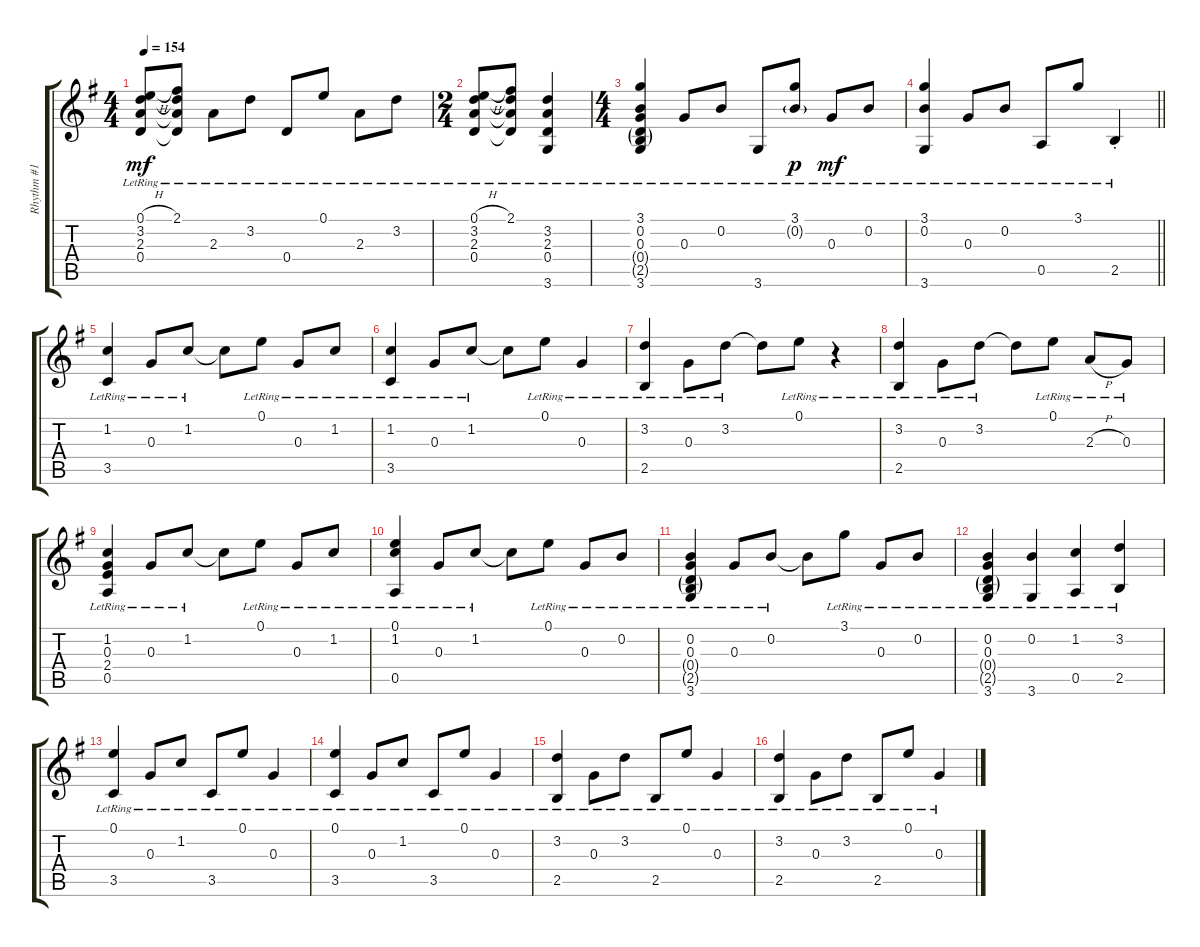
\track ("Rhythm #1" "Rhythm #1") {instrument acousticguitarsteel}
\staff {score tabs}
\tuning (E4 B3 G3 D3 A2 E2) {hide}
\ts (4 4)
\tempo 154
\clef g2
\ks g
(0.1{h lr} 3.2{lr} 2.3{lr} 0.4{lr}).8{dy mf} (2.1{lr} 3.2{t} 2.3{t} 0.4{t}).8 2.3{lr}.8 3.2{lr}.8 0.4{lr}.8 0.1{lr}.8 2.3{lr}.8 3.2{lr}.8 |
\ts (2 4)
(0.1{h lr} 3.2{lr} 2.3{lr} 0.4{lr}).8 (2.1{lr} 3.2{t} 2.3{t} 0.4{t}).8 (3.2{lr} 2.3{lr} 0.4{lr} 3.6{lr}).4 |
\ts (4 4)
(3.1{lr} 0.2{lr} 0.3{lr} 0.4{g lr} 2.5{g lr} 3.6{lr}).4 0.3{lr}.8 0.2{lr}.8 3.6{lr}.8 (3.1{lr} 0.2{g lr}).8{dy p} 0.3{lr}.8{dy mf} 0.2{lr}.8 |
\barLineRight lightlight
(3.1{lr} 0.2{lr} 3.6{lr}).4 0.3{lr}.8 0.2{lr}.8 0.5{lr}.8 3.1{lr}.8 2.5{st lr}.4 |
(1.2{lr} 3.5{lr}).4 0.3{lr}.8 1.2{lr}.8 1.2{t}.8 0.1{lr}.8 0.3{lr}.8 1.2{lr}.8 |
(1.2{lr} 3.5{lr}).4 0.3{lr}.8 1.2{lr}.8 1.2{t}.8 0.1{lr}.8 0.3{lr}.4 |
(3.2{lr} 2.5{lr}).4 0.3{lr}.8 3.2{lr}.8 3.2{t}.8 0.1{lr}.8 r.4 |
(3.2{lr} 2.5{lr}).4 0.3{lr}.8 3.2{lr}.8 3.2{t}.8 0.1{lr}.8 2.3{h lr}.8 0.3{lr}.8 |
(1.2{lr} 0.3{lr} 2.4{lr} 0.5{lr}).4 0.3{lr}.8 1.2{lr}.8 1.2{t}.8 0.1{lr}.8 0.3{lr}.8 1.2{lr}.8 |
(0.1{lr} 1.2{lr} 0.5{lr}).4 0.3{lr}.8 1.2{lr}.8 1.2{t}.8 0.1{lr}.8 0.3{lr}.8 0.2{lr}.8 |
(0.2{lr} 0.3{lr} 0.4{g lr} 2.5{g lr} 3.6{lr}).4 0.3{lr}.8 0.2{lr}.8 0.2{t}.8 3.1{lr}.8 0.3{lr}.8 0.2{lr}.8 |
(0.2{lr} 0.3{lr} 0.4{g lr} 2.5{g lr} 3.6{lr}).4 (0.2{lr} 3.6{lr}).4 (1.2{lr} 0.5{lr}).4 (3.2{lr} 2.5{lr}).4 |
(0.1{lr} 3.5{lr}).4 0.3{lr}.8 1.2{lr}.8 3.5{lr}.8 0.1{lr}.8 0.3{lr}.4 |
(0.1{lr} 3.5{lr}).4 0.3{lr}.8 1.2{lr}.8 3.5{lr}.8 0.1{lr}.8 0.3{lr}.4 |
(3.2{lr} 2.5{lr}).4 0.3{lr}.8 3.2{lr}.8 2.5{lr}.8 0.1{lr}.8 0.3{lr}.4 |
(3.2{lr} 2.5{lr}).4 0.3{lr}.8 3.2{lr}.8 2.5{lr}.8 0.1{lr}.8 0.3{lr}.4
